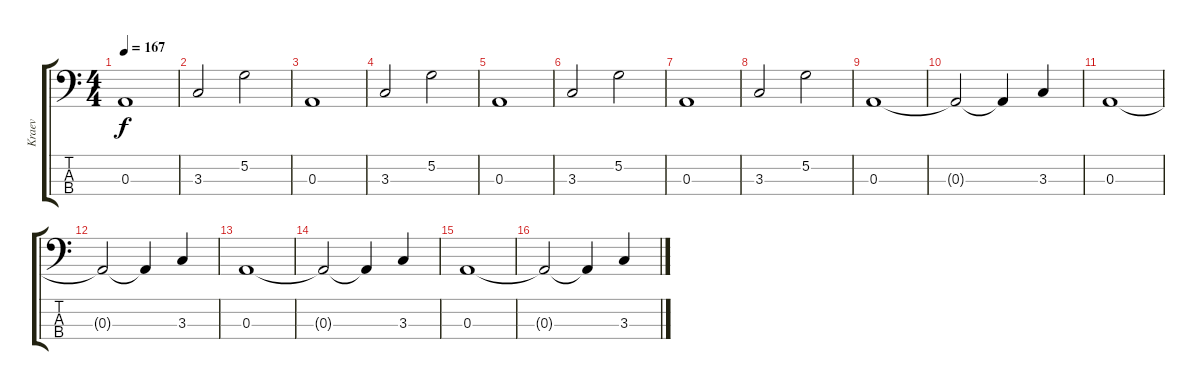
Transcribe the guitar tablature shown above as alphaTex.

\track ("Kraev" "Kraev") {instrument electricbassfinger}
\staff {score tabs}
\tuning (G2 D2 A1 E1) {hide}
\ts (4 4)
\tempo 167
\clef f4
\ks c
0.3.1{dy f} |
3.3.2 5.2.2 |
0.3.1 |
3.3.2 5.2.2 |
0.3.1 |
3.3.2 5.2.2 |
0.3.1 |
3.3.2 5.2.2 |
0.3.1 |
0.3{t}.2 0.3{t}.4 3.3.4 |
0.3.1 |
0.3{t}.2 0.3{t}.4 3.3.4 |
0.3.1 |
0.3{t}.2 0.3{t}.4 3.3.4 |
0.3.1 |
0.3{t}.2 0.3{t}.4 3.3.4
